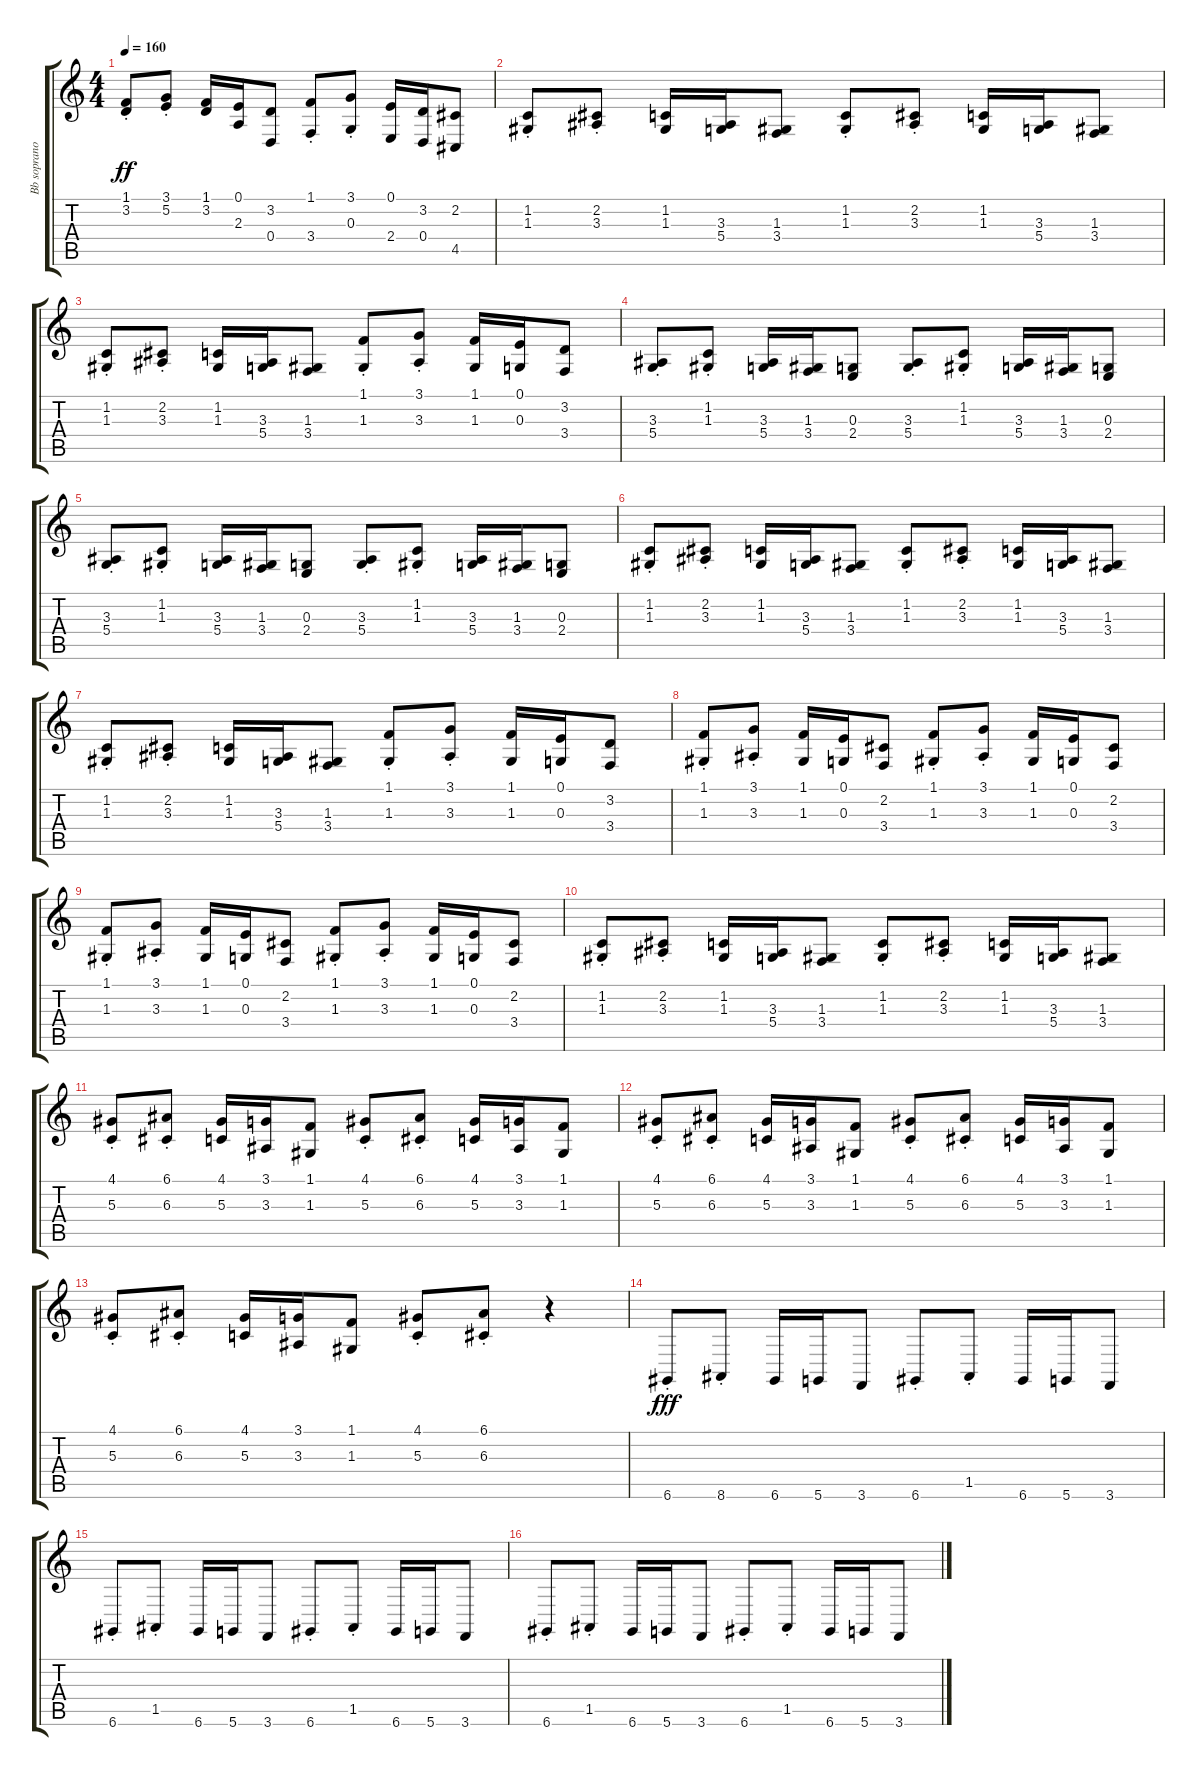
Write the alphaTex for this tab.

\track ("Bb soprano clarinet" "Bb soprano") {instrument clarinet}
\staff {score tabs}
\tuning (E4 B3 G3 D3 A2 D2) {hide}
\ts (4 4)
\tempo 160
\clef g2
\ks c
(1.1{st} 3.2{st}).8{dy ff} (3.1{st} 5.2{st}).8 (1.1 3.2).16 (0.1 2.3).16 (3.2 0.4).8 (1.1{st} 3.4{st}).8 (3.1{st} 0.3{st}).8 (0.1 2.4).16 (3.2 0.4).16 (2.2 4.5).8 |
(1.2{st} 1.3{st}).8 (2.2{st} 3.3{st}).8 (1.2 1.3).16 (3.3 5.4).16 (1.3 3.4).8 (1.2{st} 1.3{st}).8 (2.2{st} 3.3{st}).8 (1.2 1.3).16 (3.3 5.4).16 (1.3 3.4).8 |
(1.2{st} 1.3{st}).8 (2.2{st} 3.3{st}).8 (1.2 1.3).16 (3.3 5.4).16 (1.3 3.4).8 (1.1{st} 1.3{st}).8 (3.1{st} 3.3{st}).8 (1.1 1.3).16 (0.1 0.3).16 (3.2 3.4).8 |
(3.3{st} 5.4{st}).8 (1.2{st} 1.3{st}).8 (3.3 5.4).16 (1.3 3.4).16 (0.3 2.4).8 (3.3{st} 5.4{st}).8 (1.2{st} 1.3{st}).8 (3.3 5.4).16 (1.3 3.4).16 (0.3 2.4).8 |
(3.3{st} 5.4{st}).8 (1.2{st} 1.3{st}).8 (3.3 5.4).16 (1.3 3.4).16 (0.3 2.4).8 (3.3{st} 5.4{st}).8 (1.2{st} 1.3{st}).8 (3.3 5.4).16 (1.3 3.4).16 (0.3 2.4).8 |
(1.2{st} 1.3{st}).8 (2.2{st} 3.3{st}).8 (1.2 1.3).16 (3.3 5.4).16 (1.3 3.4).8 (1.2{st} 1.3{st}).8 (2.2{st} 3.3{st}).8 (1.2 1.3).16 (3.3 5.4).16 (1.3 3.4).8 |
(1.2{st} 1.3{st}).8 (2.2{st} 3.3{st}).8 (1.2 1.3).16 (3.3 5.4).16 (1.3 3.4).8 (1.1{st} 1.3{st}).8 (3.1{st} 3.3{st}).8 (1.1 1.3).16 (0.1 0.3).16 (3.2 3.4).8 |
(1.1{st} 1.3{st}).8 (3.1{st} 3.3{st}).8 (1.1 1.3).16 (0.1 0.3).16 (2.2 3.4).8 (1.1{st} 1.3{st}).8 (3.1{st} 3.3{st}).8 (1.1 1.3).16 (0.1 0.3).16 (2.2 3.4).8 |
(1.1{st} 1.3{st}).8 (3.1{st} 3.3{st}).8 (1.1 1.3).16 (0.1 0.3).16 (2.2 3.4).8 (1.1{st} 1.3{st}).8 (3.1{st} 3.3{st}).8 (1.1 1.3).16 (0.1 0.3).16 (2.2 3.4).8 |
(1.2{st} 1.3{st}).8 (2.2{st} 3.3{st}).8 (1.2 1.3).16 (3.3 5.4).16 (1.3 3.4).8 (1.2{st} 1.3{st}).8 (2.2{st} 3.3{st}).8 (1.2 1.3).16 (3.3 5.4).16 (1.3 3.4).8 |
(4.1{st} 5.3{st}).8 (6.1{st} 6.3{st}).8 (4.1 5.3).16 (3.1 3.3).16 (1.1 1.3).8 (4.1{st} 5.3{st}).8 (6.1{st} 6.3{st}).8 (4.1 5.3).16 (3.1 3.3).16 (1.1 1.3).8 |
(4.1{st} 5.3{st}).8 (6.1{st} 6.3{st}).8 (4.1 5.3).16 (3.1 3.3).16 (1.1 1.3).8 (4.1{st} 5.3{st}).8 (6.1{st} 6.3{st}).8 (4.1 5.3).16 (3.1 3.3).16 (1.1 1.3).8 |
(4.1{st} 5.3{st}).8 (6.1{st} 6.3{st}).8 (4.1 5.3).16 (3.1 3.3).16 (1.1 1.3).8 (4.1{st} 5.3{st}).8 (6.1{st} 6.3{st}).8 r.4 |
6.6{st}.8{dy fff} 8.6{st}.8 6.6.16 5.6.16 3.6.8 6.6{st}.8 1.5{st}.8 6.6.16 5.6.16 3.6.8 |
6.6{st}.8 1.5{st}.8 6.6.16 5.6.16 3.6.8 6.6{st}.8 1.5{st}.8 6.6.16 5.6.16 3.6.8 |
6.6{st}.8 1.5{st}.8 6.6.16 5.6.16 3.6.8 6.6{st}.8 1.5{st}.8 6.6.16 5.6.16 3.6.8
